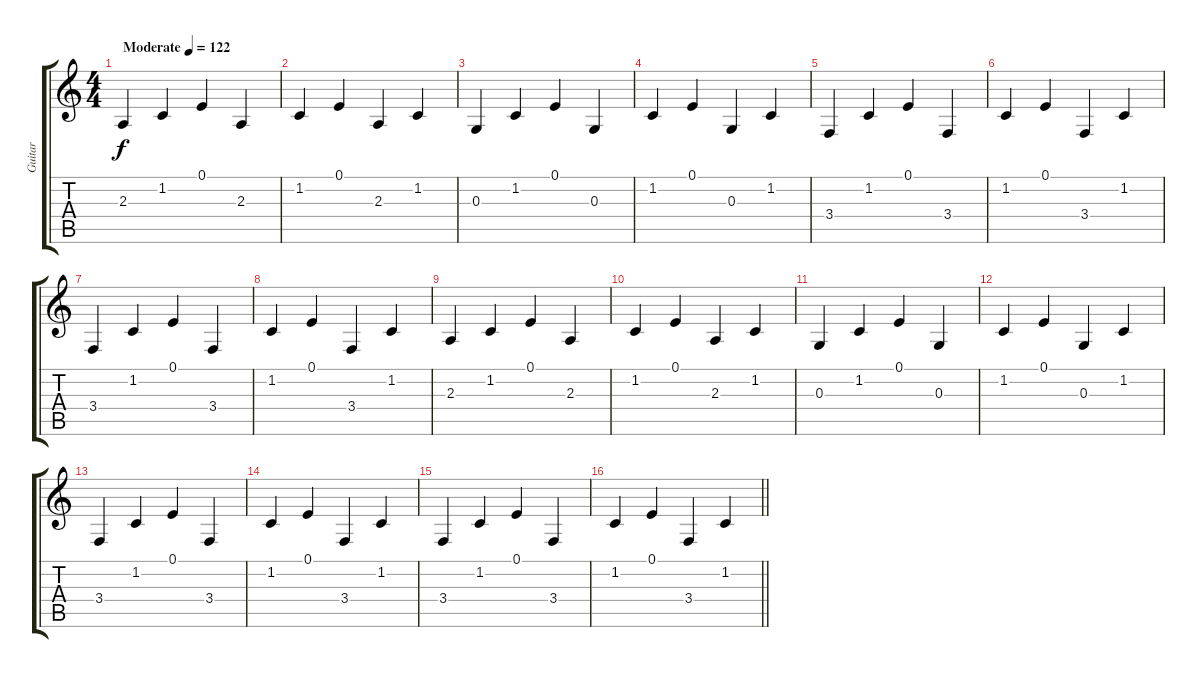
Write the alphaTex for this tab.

\track ("Guitar" "Guitar") {instrument pad1newage}
\staff {score tabs}
\tuning (E4 B3 G3 D3 A2 E2) {hide}
\ts (4 4)
\tempo (122 "Moderate")
\clef g2
\ks c
2.3.4{dy f instrument pad1newage} 1.2.4 0.1.4 2.3.4 |
1.2.4 0.1.4 2.3.4 1.2.4 |
0.3.4 1.2.4 0.1.4 0.3.4 |
1.2.4 0.1.4 0.3.4 1.2.4 |
3.4.4 1.2.4 0.1.4 3.4.4 |
1.2.4 0.1.4 3.4.4 1.2.4 |
3.4.4 1.2.4 0.1.4 3.4.4 |
1.2.4 0.1.4 3.4.4 1.2.4 |
2.3.4 1.2.4 0.1.4 2.3.4 |
1.2.4 0.1.4 2.3.4 1.2.4 |
0.3.4 1.2.4 0.1.4 0.3.4 |
1.2.4 0.1.4 0.3.4 1.2.4 |
3.4.4 1.2.4 0.1.4 3.4.4 |
1.2.4 0.1.4 3.4.4 1.2.4 |
3.4.4 1.2.4 0.1.4 3.4.4 |
\barLineRight lightlight
1.2.4 0.1.4 3.4.4 1.2.4
